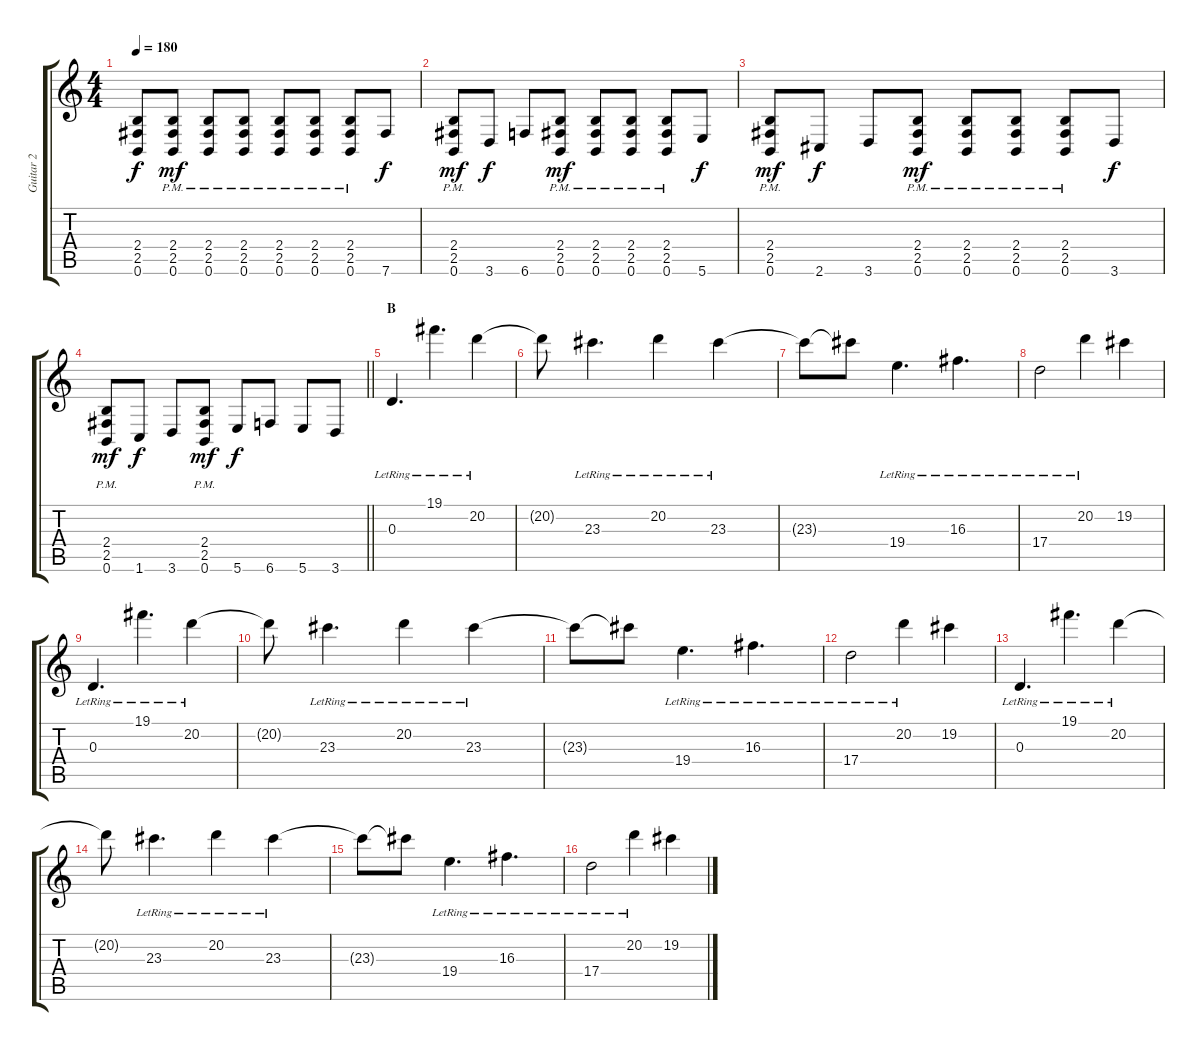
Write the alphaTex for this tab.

\track ("Guitar 2" "Guitar 2") {instrument distortionguitar}
\staff {score tabs}
\tuning (B3 Gb3 D3 A2 E2 B1) {hide}
\ts (4 4)
\tempo 180
\clef g2
\ks c
(2.4 2.5 0.6).8{dy f} (2.4{pm} 2.5{pm} 0.6{pm}).8{dy mf} (2.4{pm} 2.5{pm} 0.6{pm}).8 (2.4{pm} 2.5{pm} 0.6{pm}).8 (2.4{pm} 2.5{pm} 0.6{pm}).8 (2.4{pm} 2.5{pm} 0.6{pm}).8 (2.4{pm} 2.5{pm} 0.6{pm}).8 7.6.8{dy f} |
(2.4{pm} 2.5{pm} 0.6{pm}).8{dy mf} 3.6.8{dy f} 6.6.8 (2.4{pm} 2.5{pm} 0.6{pm}).8{dy mf} (2.4{pm} 2.5{pm} 0.6{pm}).8 (2.4{pm} 2.5{pm} 0.6{pm}).8 (2.4{pm} 2.5{pm} 0.6{pm}).8 5.6.8{dy f} |
(2.4{pm} 2.5{pm} 0.6{pm}).8{dy mf} 2.6.8{dy f} 3.6.8 (2.4{pm} 2.5{pm} 0.6{pm}).8{dy mf} (2.4{pm} 2.5{pm} 0.6{pm}).8 (2.4{pm} 2.5{pm} 0.6{pm}).8 (2.4{pm} 2.5{pm} 0.6{pm}).8 3.6.8{dy f} |
\barLineRight lightlight
(2.4{pm} 2.5{pm} 0.6{pm}).8{dy mf} 1.6.8{dy f} 3.6.8 (2.4{pm} 2.5{pm} 0.6{pm}).8{dy mf} 5.6.8{dy f} 6.6.8 5.6.8 3.6.8 |
\section ("" "B")
0.3{lr}.4{d volume 11 balance 8} 19.1{lr}.4{d} 20.2{lr}.4 |
20.2{t}.8 23.3{lr}.4{d} 20.2{lr}.4 23.3{lr}.4 |
23.3{t}.8 23.3{t}.8 19.4{lr}.4{d} 16.3{lr}.4{d} |
17.4{lr}.2 20.2{lr}.4 19.2.4 |
0.3{lr}.4{d} 19.1{lr}.4{d} 20.2{lr}.4 |
20.2{t}.8 23.3{lr}.4{d} 20.2{lr}.4 23.3{lr}.4 |
23.3{t}.8 23.3{t}.8 19.4{lr}.4{d} 16.3{lr}.4{d} |
17.4{lr}.2 20.2{lr}.4 19.2.4 |
0.3{lr}.4{d} 19.1{lr}.4{d} 20.2{lr}.4 |
20.2{t}.8 23.3{lr}.4{d} 20.2{lr}.4 23.3{lr}.4 |
23.3{t}.8 23.3{t}.8 19.4{lr}.4{d} 16.3{lr}.4{d} |
17.4{lr}.2 20.2{lr}.4 19.2.4
